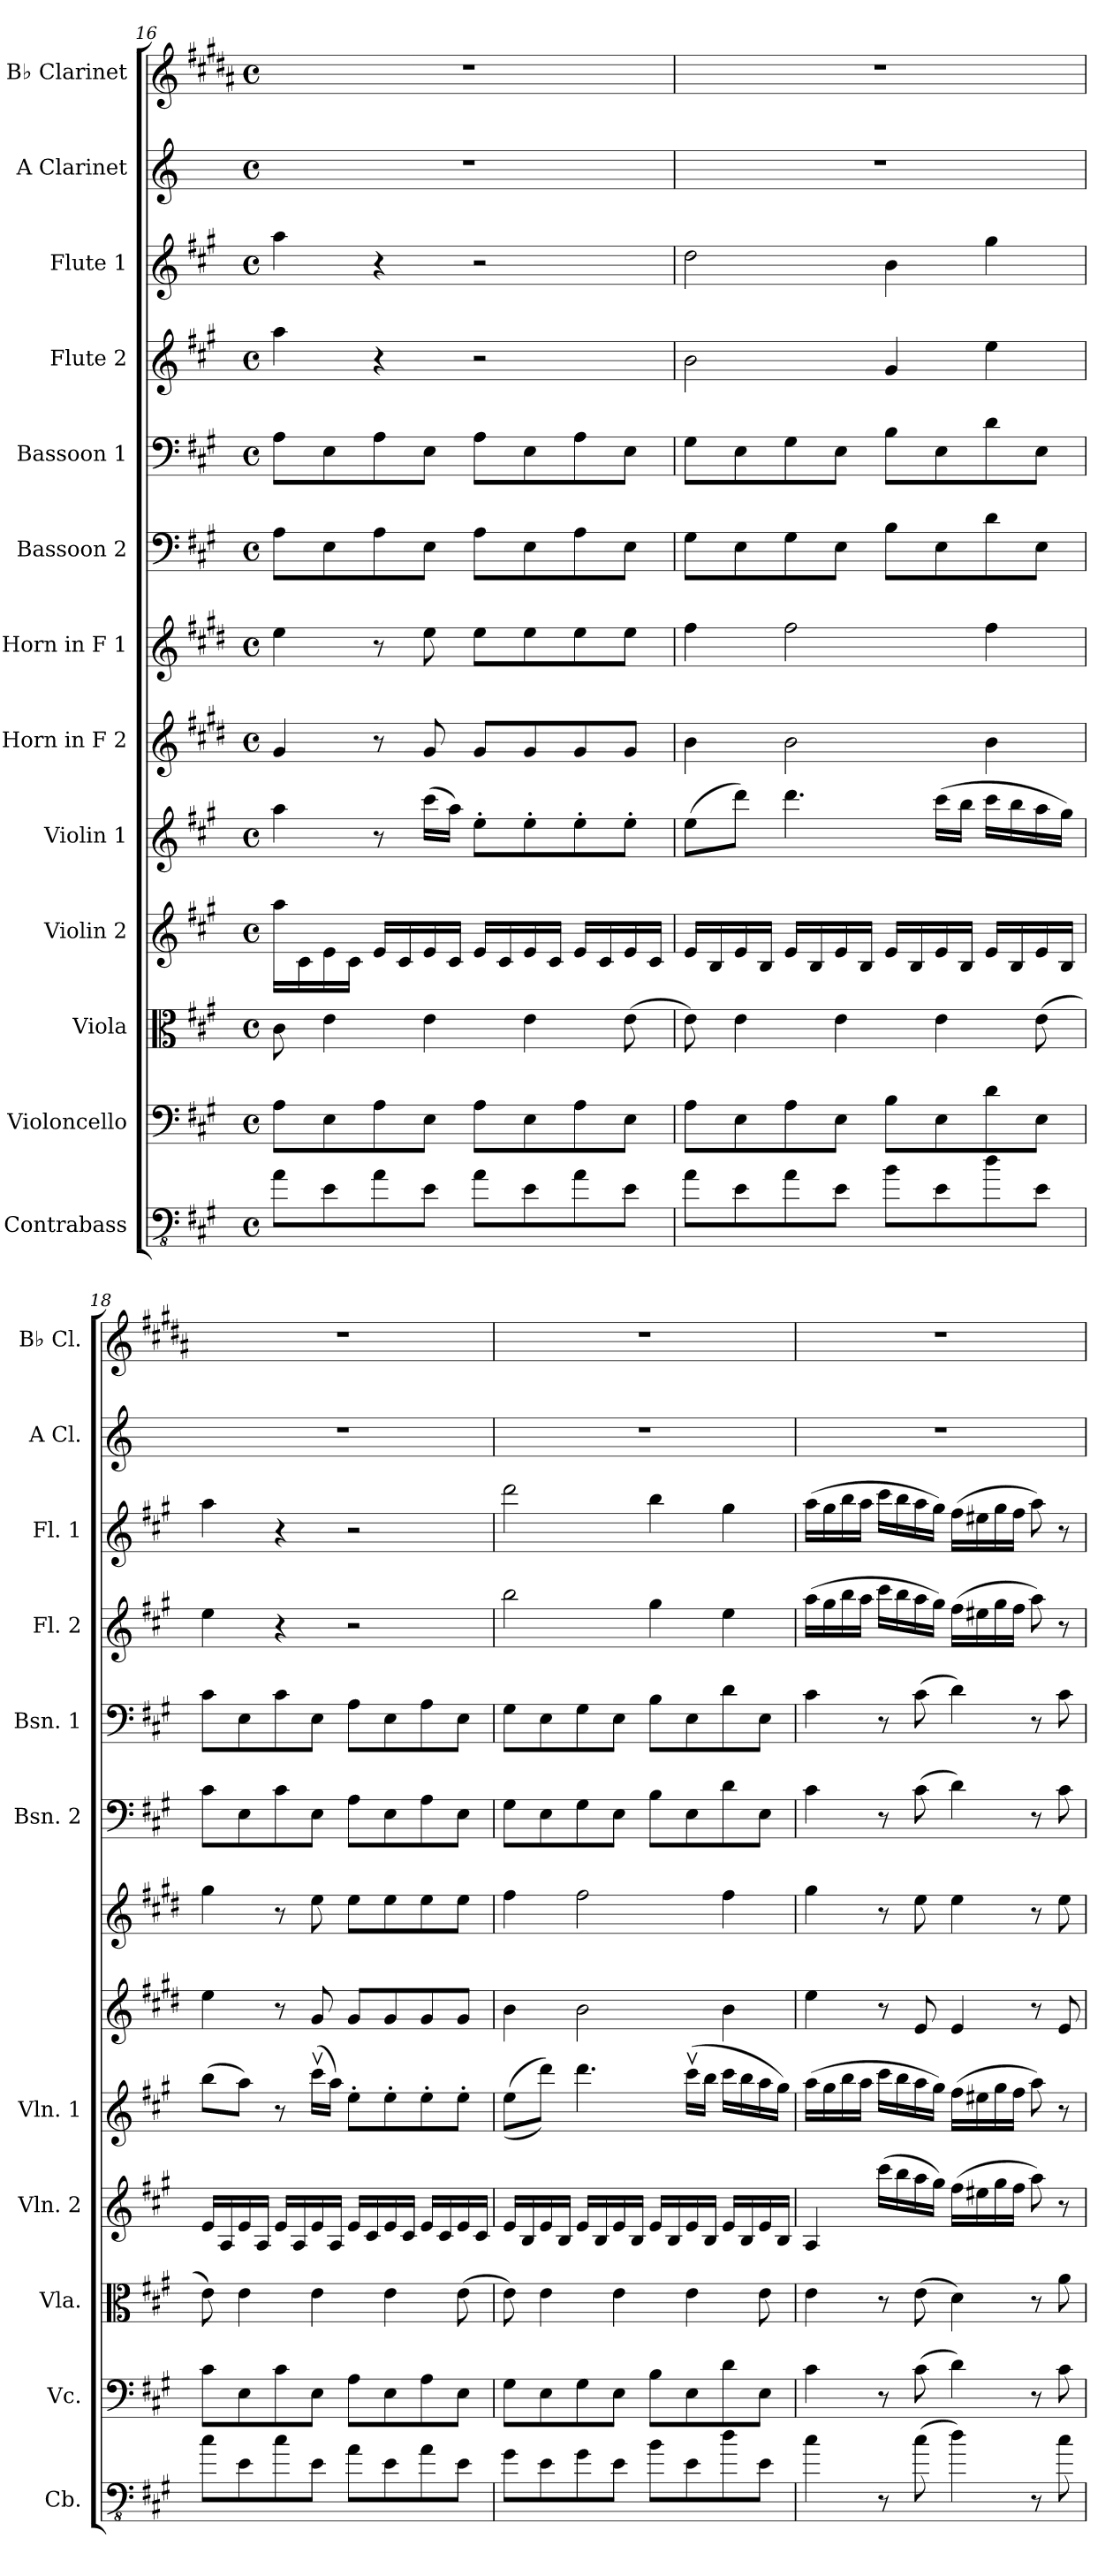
**kern	**kern	**kern	**kern	**kern	**kern	**kern	**kern	**kern	**kern	**kern	**kern	**kern
*part13	*part12	*part11	*part10	*part9	*part8	*part7	*part6	*part5	*part4	*part3	*part2	*part1
*staff13	*staff12	*staff11	*staff10	*staff9	*staff8	*staff7	*staff6	*staff5	*staff4	*staff3	*staff2	*staff1
*I"Contrabass	*I"Violoncello	*I"Viola	*I"Violin 2	*I"Violin 1	*I"Horn in F 2	*I"Horn in F 1	*I"Bassoon 2	*I"Bassoon 1	*I"Flute 2	*I"Flute 1	*I"A Clarinet	*I"B♭ Clarinet
*I'Cb.	*I'Vc.	*I'Vla.	*I'Vln. 2	*I'Vln. 1	*	*	*I'Bsn. 2	*I'Bsn. 1	*I'Fl. 2	*I'Fl. 1	*I'A Cl.	*I'B♭ Cl.
*clefFv4	*clefF4	*clefC3	*clefG2	*clefG2	*clefG2	*clefG2	*clefF4	*clefF4	*clefG2	*clefG2	*clefG2	*clefG2
*ITrd7c12	*	*	*	*	*ITrd4c7	*ITrd4c7	*	*	*	*	*ITrd2c3	*ITrd1c2
*k[f#c#g#]	*k[f#c#g#]	*k[f#c#g#]	*k[f#c#g#]	*k[f#c#g#]	*k[f#c#g#]	*k[f#c#g#]	*k[f#c#g#]	*k[f#c#g#]	*k[f#c#g#]	*k[f#c#g#]	*k[f#c#g#]	*k[f#c#g#]
*M4/4	*M4/4	*M4/4	*M4/4	*M4/4	*M4/4	*M4/4	*M4/4	*M4/4	*M4/4	*M4/4	*M4/4	*M4/4
*met(c)	*met(c)	*met(c)	*met(c)	*met(c)	*met(c)	*met(c)	*met(c)	*met(c)	*met(c)	*met(c)	*met(c)	*met(c)
=16	=16	=16	=16	=16	=16	=16	=16	=16	=16	=16	=16	=16
8AA\L	8A\L	8c#\	16aa\LL	4aa\	4c#/	4a\	8A\L	8A\L	4aa\	4aa\	1r	1r
.	.	.	16c#\	.	.	.	.	.	.	.	.	.
8EE\	8E\	4e\	16e\	.	.	.	8E\	8E\	.	.	.	.
.	.	.	16c#\JJ	.	.	.	.	.	.	.	.	.
8AA\	8A\	.	16e/LL	8r	8r	8r	8A\	8A\	4r	4r	.	.
.	.	.	16c#/	.	.	.	.	.	.	.	.	.
8EE\J	8E\J	4e\	16e/	(>16ccc#\LL	8c#/	8a\	8E\J	8E\J	.	.	.	.
.	.	.	16c#/JJ	16aa\JJ)	.	.	.	.	.	.	.	.
8AA\L	8A\L	.	16e/LL	8ee'\L	8c#/L	8a\L	8A\L	8A\L	2r	2r	.	.
.	.	.	16c#/	.	.	.	.	.	.	.	.	.
8EE\	8E\	4e\	16e/	8ee'\	8c#/	8a\	8E\	8E\	.	.	.	.
.	.	.	16c#/JJ	.	.	.	.	.	.	.	.	.
8AA\	8A\	.	16e/LL	8ee'\	8c#/	8a\	8A\	8A\	.	.	.	.
.	.	.	16c#/	.	.	.	.	.	.	.	.	.
8EE\J	8E\J	(>8e\	16e/	8ee'\J	8c#/J	8a\J	8E\J	8E\J	.	.	.	.
.	.	.	16c#/JJ	.	.	.	.	.	.	.	.	.
!!LO:PB:g=z
=17	=17	=17	=17	=17	=17	=17	=17	=17	=17	=17	=17	=17
8AA\L	8A\L	8e\)	16e/LL	(>8ee\L	4e\	4b\	8G#\L	8G#\L	2b\	2dd\	1r	1r
.	.	.	16B/	.	.	.	.	.	.	.	.	.
8EE\	8E\	4e\	16e/	8ddd\J)	.	.	8E\	8E\	.	.	.	.
.	.	.	16B/JJ	.	.	.	.	.	.	.	.	.
8AA\	8A\	.	16e/LL	4.ddd\	2e\	2b\	8G#\	8G#\	.	.	.	.
.	.	.	16B/	.	.	.	.	.	.	.	.	.
8EE\J	8E\J	4e\	16e/	.	.	.	8E\J	8E\J	.	.	.	.
.	.	.	16B/JJ	.	.	.	.	.	.	.	.	.
8BB\L	8B\L	.	16e/LL	.	.	.	8B\L	8B\L	4g#/	4b\	.	.
.	.	.	16B/	.	.	.	.	.	.	.	.	.
8EE\	8E\	4e\	16e/	(>16ccc#\LL	.	.	8E\	8E\	.	.	.	.
.	.	.	16B/JJ	16bb\JJ	.	.	.	.	.	.	.	.
8D\	8d\	.	16e/LL	16ccc#\LL	4e\	4b\	8d\	8d\	4ee\	4gg#\	.	.
.	.	.	16B/	16bb\	.	.	.	.	.	.	.	.
8EE\J	8E\J	(>8e\	16e/	16aa\	.	.	8E\J	8E\J	.	.	.	.
.	.	.	16B/JJ	16gg#\JJ)	.	.	.	.	.	.	.	.
=18	=18	=18	=18	=18	=18	=18	=18	=18	=18	=18	=18	=18
8C#\L	8c#\L	8e\)	16e/LL	(>8bb\L	4a\	4cc#\	8c#\L	8c#\L	4ee\	4aa\	1r	1r
.	.	.	16A/	.	.	.	.	.	.	.	.	.
8EE\	8E\	4e\	16e/	8aa\J)	.	.	8E\	8E\	.	.	.	.
.	.	.	16A/JJ	.	.	.	.	.	.	.	.	.
8C#\	8c#\	.	16e/LL	8r	8r	8r	8c#\	8c#\	4r	4r	.	.
.	.	.	16A/	.	.	.	.	.	.	.	.	.
8EE\J	8E\J	4e\	16e/	(>16ccc#v\LL	8c#/	8a\	8E\J	8E\J	.	.	.	.
.	.	.	16A/JJ	16aa\JJ)	.	.	.	.	.	.	.	.
8AA\L	8A\L	.	16e/LL	8ee'\L	8c#/L	8a\L	8A\L	8A\L	2r	2r	.	.
.	.	.	16c#/	.	.	.	.	.	.	.	.	.
8EE\	8E\	4e\	16e/	8ee'\	8c#/	8a\	8E\	8E\	.	.	.	.
.	.	.	16c#/JJ	.	.	.	.	.	.	.	.	.
8AA\	8A\	.	16e/LL	8ee'\	8c#/	8a\	8A\	8A\	.	.	.	.
.	.	.	16c#/	.	.	.	.	.	.	.	.	.
8EE\J	8E\J	(>8e\	16e/	8ee'\J	8c#/J	8a\J	8E\J	8E\J	.	.	.	.
.	.	.	16c#/JJ	.	.	.	.	.	.	.	.	.
!!LO:PB:g=z
=19	=19	=19	=19	=19	=19	=19	=19	=19	=19	=19	=19	=19
8GG#\L	8G#\L	8e\)	16e/LL	(>(>8ee\L	4e\	4b\	8G#\L	8G#\L	2bb\	2ddd\	1r	1r
.	.	.	16B/	.	.	.	.	.	.	.	.	.
8EE\	8E\	4e\	16e/	8ddd\J))	.	.	8E\	8E\	.	.	.	.
.	.	.	16B/JJ	.	.	.	.	.	.	.	.	.
8GG#\	8G#\	.	16e/LL	4.ddd\	2e\	2b\	8G#\	8G#\	.	.	.	.
.	.	.	16B/	.	.	.	.	.	.	.	.	.
8EE\J	8E\J	4e\	16e/	.	.	.	8E\J	8E\J	.	.	.	.
.	.	.	16B/JJ	.	.	.	.	.	.	.	.	.
8BB\L	8B\L	.	16e/LL	.	.	.	8B\L	8B\L	4gg#\	4bb\	.	.
.	.	.	16B/	.	.	.	.	.	.	.	.	.
8EE\	8E\	4e\	16e/	(>16ccc#v\LL	.	.	8E\	8E\	.	.	.	.
.	.	.	16B/JJ	16bb\JJ	.	.	.	.	.	.	.	.
8D\	8d\	.	16e/LL	16ccc#\LL	4e\	4b\	8d\	8d\	4ee\	4gg#\	.	.
.	.	.	16B/	16bb\	.	.	.	.	.	.	.	.
8EE\J	8E\J	8e\	16e/	16aa\	.	.	8E\J	8E\J	.	.	.	.
.	.	.	16B/JJ	16gg#\JJ)	.	.	.	.	.	.	.	.
=20	=20	=20	=20	=20	=20	=20	=20	=20	=20	=20	=20	=20
4C#\	4c#\	4e\	4A/	(>16aa\LL	4a\	4cc#\	4c#\	4c#\	(>16aa\LL	(>16aa\LL	1r	1r
.	.	.	.	16gg#\	.	.	.	.	16gg#\	16gg#\	.	.
.	.	.	.	16bb\	.	.	.	.	16bb\	16bb\	.	.
.	.	.	.	16aa\JJ	.	.	.	.	16aa\JJ	16aa\JJ	.	.
8r	8r	8r	(>16ccc#\LL	16ccc#\LL	8r	8r	8r	8r	16ccc#\LL	16ccc#\LL	.	.
.	.	.	16bb\	16bb\	.	.	.	.	16bb\	16bb\	.	.
(>8C#\	(>8c#\	(>8e\	16aa\	16aa\	8A/	8a\	(>8c#\	(>8c#\	16aa\	16aa\	.	.
.	.	.	16gg#\JJ)	16gg#\JJ)	.	.	.	.	16gg#\JJ)	16gg#\JJ)	.	.
4D\)	4d\)	4d\)	(>16ff#\LL	(>16ff#\LL	4A/	4a\	4d\)	4d\)	(>16ff#\LL	(>16ff#\LL	.	.
.	.	.	16ee#X\	16ee#X\	.	.	.	.	16ee#X\	16ee#X\	.	.
.	.	.	16gg#\	16gg#\	.	.	.	.	16gg#\	16gg#\	.	.
.	.	.	16ff#\JJ	16ff#\JJ	.	.	.	.	16ff#\JJ	16ff#\JJ	.	.
8r	8r	8r	8aa\)	8aa\)	8r	8r	8r	8r	8aa\)	8aa\)	.	.
8C#\	8c#\	8a\	8r	8r	8A/	8a\	8c#\	8c#\	8r	8r	.	.
=	=	=	=	=	=	=	=	=	=	=	=	=
*-	*-	*-	*-	*-	*-	*-	*-	*-	*-	*-	*-	*-
